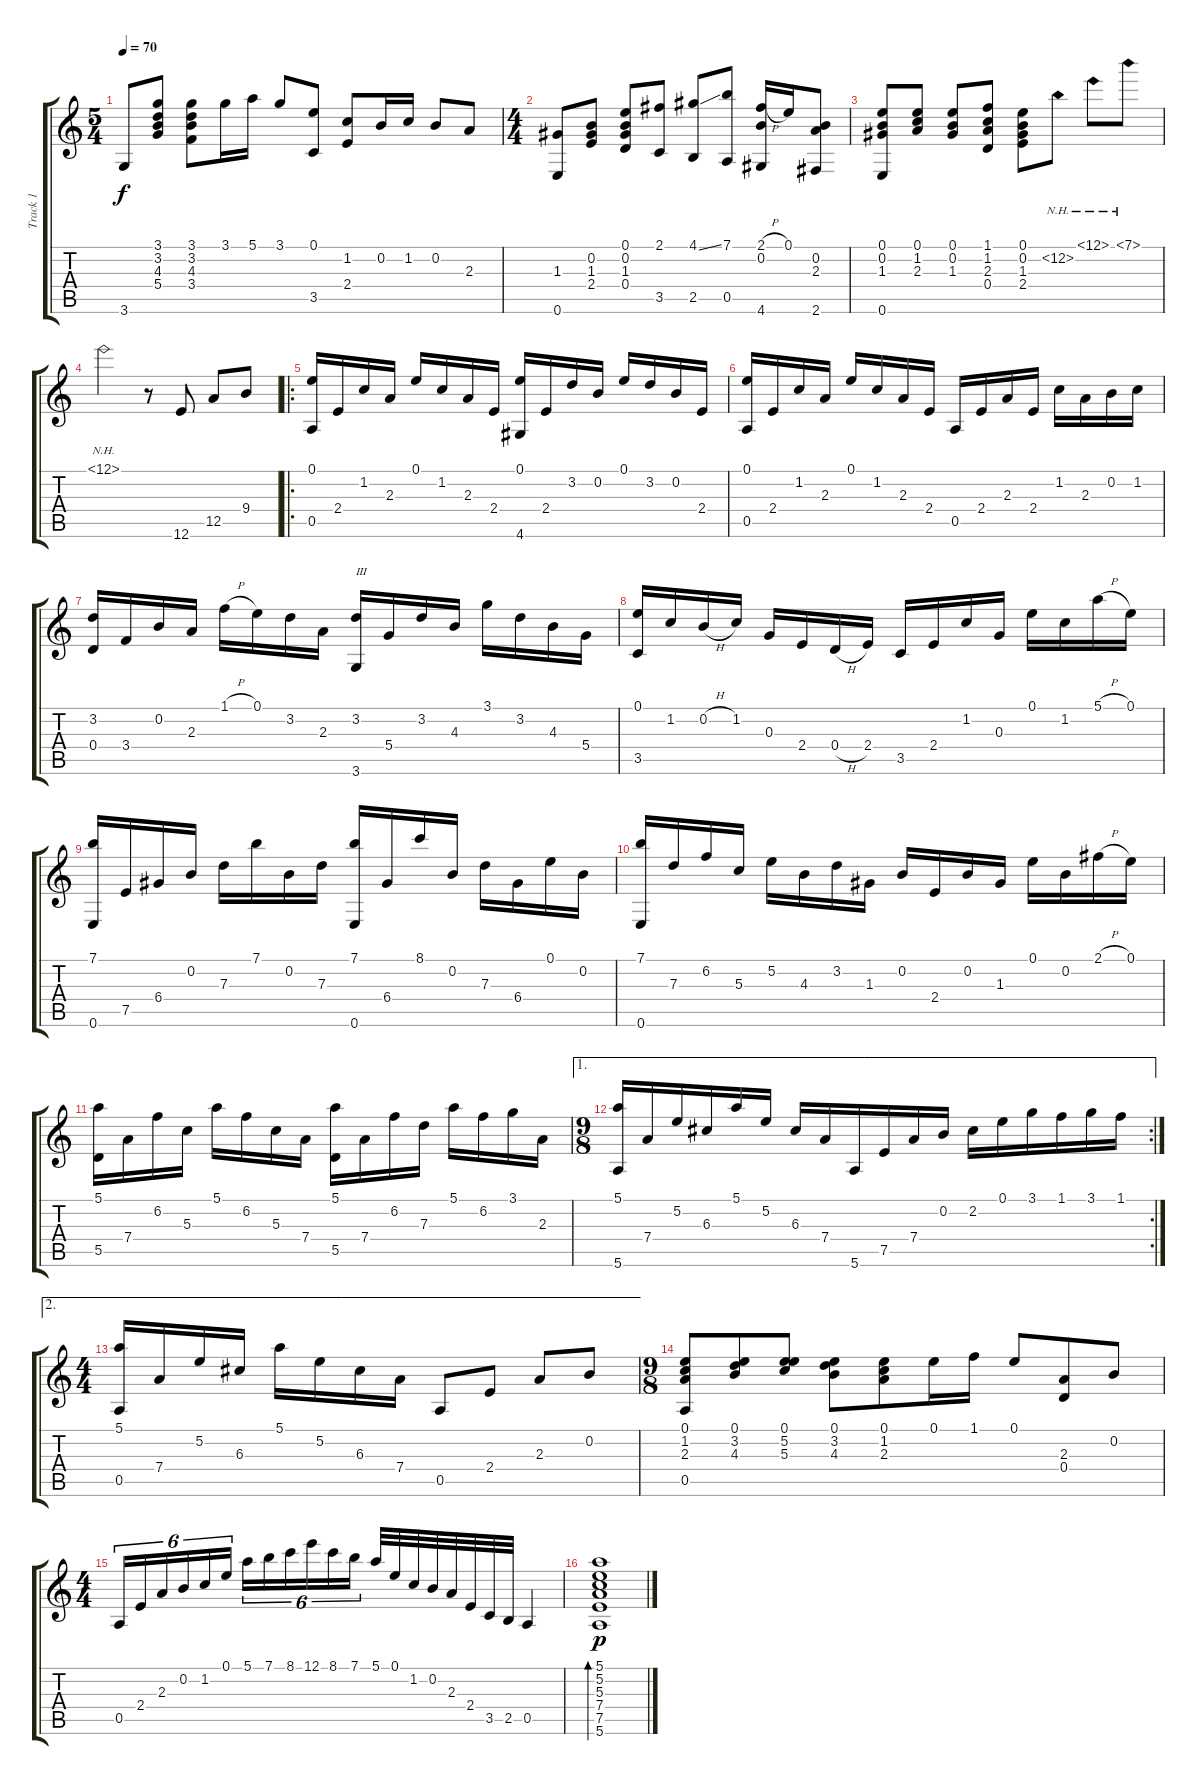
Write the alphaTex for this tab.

\track ("Track 1" "Track 1") {instrument acousticguitarnylon}
\staff {score tabs}
\tuning (E4 B3 G3 D3 A2 E2) {hide}
\ts (5 4)
\tempo 70
\clef g2
\ks c
3.6.8{dy f} (3.1 3.2 4.3 5.4).8 (3.1 3.2 4.3 3.4).8 3.1.16 5.1.16 3.1.8 (0.1 3.5).8 (1.2 2.4).8 0.2.16 1.2.16 0.2.8 2.3.8 |
\ts (4 4)
(1.3 0.6).8 (0.2 1.3 2.4).8 (0.1 0.2 1.3 0.4).8 (2.1 3.5).8 (4.1{ss} 2.5).8 (7.1 0.5).8 (2.1{h} 0.2 4.6).16 0.1.16 (0.2 2.3 2.6).8 |
(0.1 0.2 1.3 0.6).8 (0.1 1.2 2.3).8 (0.1 0.2 1.3).8 (1.1 1.2 2.3 0.4).8 (0.1 0.2 1.3 2.4).8 0.2{nh}.8 0.1{nh}.8 7.1{nh}.8 |
12.1{nh}.2 r.8 12.6.8 12.5.8 9.4.8 |
\ro
(0.1 0.5).16 2.4.16 1.2.16 2.3.16 0.1.16 1.2.16 2.3.16 2.4.16 (0.1 4.6).16 2.4.16 3.2.16 0.2.16 0.1.16 3.2.16 0.2.16 2.4.16 |
(0.1 0.5).16 2.4.16 1.2.16 2.3.16 0.1.16 1.2.16 2.3.16 2.4.16 0.5.16 2.4.16 2.3.16 2.4.16 1.2.16 2.3.16 0.2.16 1.2.16 |
(3.2 0.4).16 3.4.16 0.2.16 2.3.16 1.1{h}.16 0.1.16 3.2.16 2.3.16 (3.2 3.6).16{txt "III"} 5.4.16 3.2.16 4.3.16 3.1.16 3.2.16 4.3.16 5.4.16 |
(0.1 3.5).16 1.2.16 0.2{h}.16 1.2.16 0.3.16 2.4.16 0.4{h}.16 2.4.16 3.5.16 2.4.16 1.2.16 0.3.16 0.1.16 1.2.16 5.1{h}.16 0.1.16 |
(7.1 0.6).16 7.5.16 6.4.16 0.2.16 7.3.16 7.1.16 0.2.16 7.3.16 (7.1 0.6).16 6.4.16 8.1.16 0.2.16 7.3.16 6.4.16 0.1.16 0.2.16 |
(7.1 0.6).16 7.3.16 6.2.16 5.3.16 5.2.16 4.3.16 3.2.16 1.3.16 0.2.16 2.4.16 0.2.16 1.3.16 0.1.16 0.2.16 2.1{h}.16 0.1.16 |
(5.1 5.5).16 7.4.16 6.2.16 5.3.16 5.1.16 6.2.16 5.3.16 7.4.16 (5.1 5.5).16 7.4.16 6.2.16 7.3.16 5.1.16 6.2.16 3.1.16 2.3.16 |
\ae 1
\rc 2
\ts (9 8)
(5.1 5.6).16 7.4.16 5.2.16 6.3.16 5.1.16 5.2.16 6.3.16 7.4.16 5.6.16 7.5.16 7.4.16 0.2.16 2.2.16 0.1.16 3.1.16 1.1.16 3.1.16 1.1.16 |
\ae 2
\ts (4 4)
(5.1 0.5).16 7.4.16 5.2.16 6.3.16 5.1.16 5.2.16 6.3.16 7.4.16 0.5.8 2.4.8 2.3.8 0.2.8 |
\ts (9 8)
(0.1 1.2 2.3 0.5).8 (0.1 3.2 4.3).8 (0.1 5.2 5.3).8 (0.1 3.2 4.3).8 (0.1 1.2 2.3).8 0.1.16 1.1.16 0.1.8 (2.3 0.4).8 0.2.8 |
\ts (4 4)
0.5.16{tu (6 4)} 2.4.16{tu (6 4)} 2.3.16{tu (6 4)} 0.2.16{tu (6 4)} 1.2.16{tu (6 4)} 0.1.16{tu (6 4)} 5.1.16{tu (6 4)} 7.1.16{tu (6 4)} 8.1.16{tu (6 4)} 12.1.16{tu (6 4)} 8.1.16{tu (6 4)} 7.1.16{tu (6 4)} 5.1.32 0.1.32 1.2.32 0.2.32 2.3.32 2.4.32 3.5.32 2.5.32 0.5.4 |
(5.1 5.2 5.3 7.4 7.5 5.6).1{bd 480 dy p}
